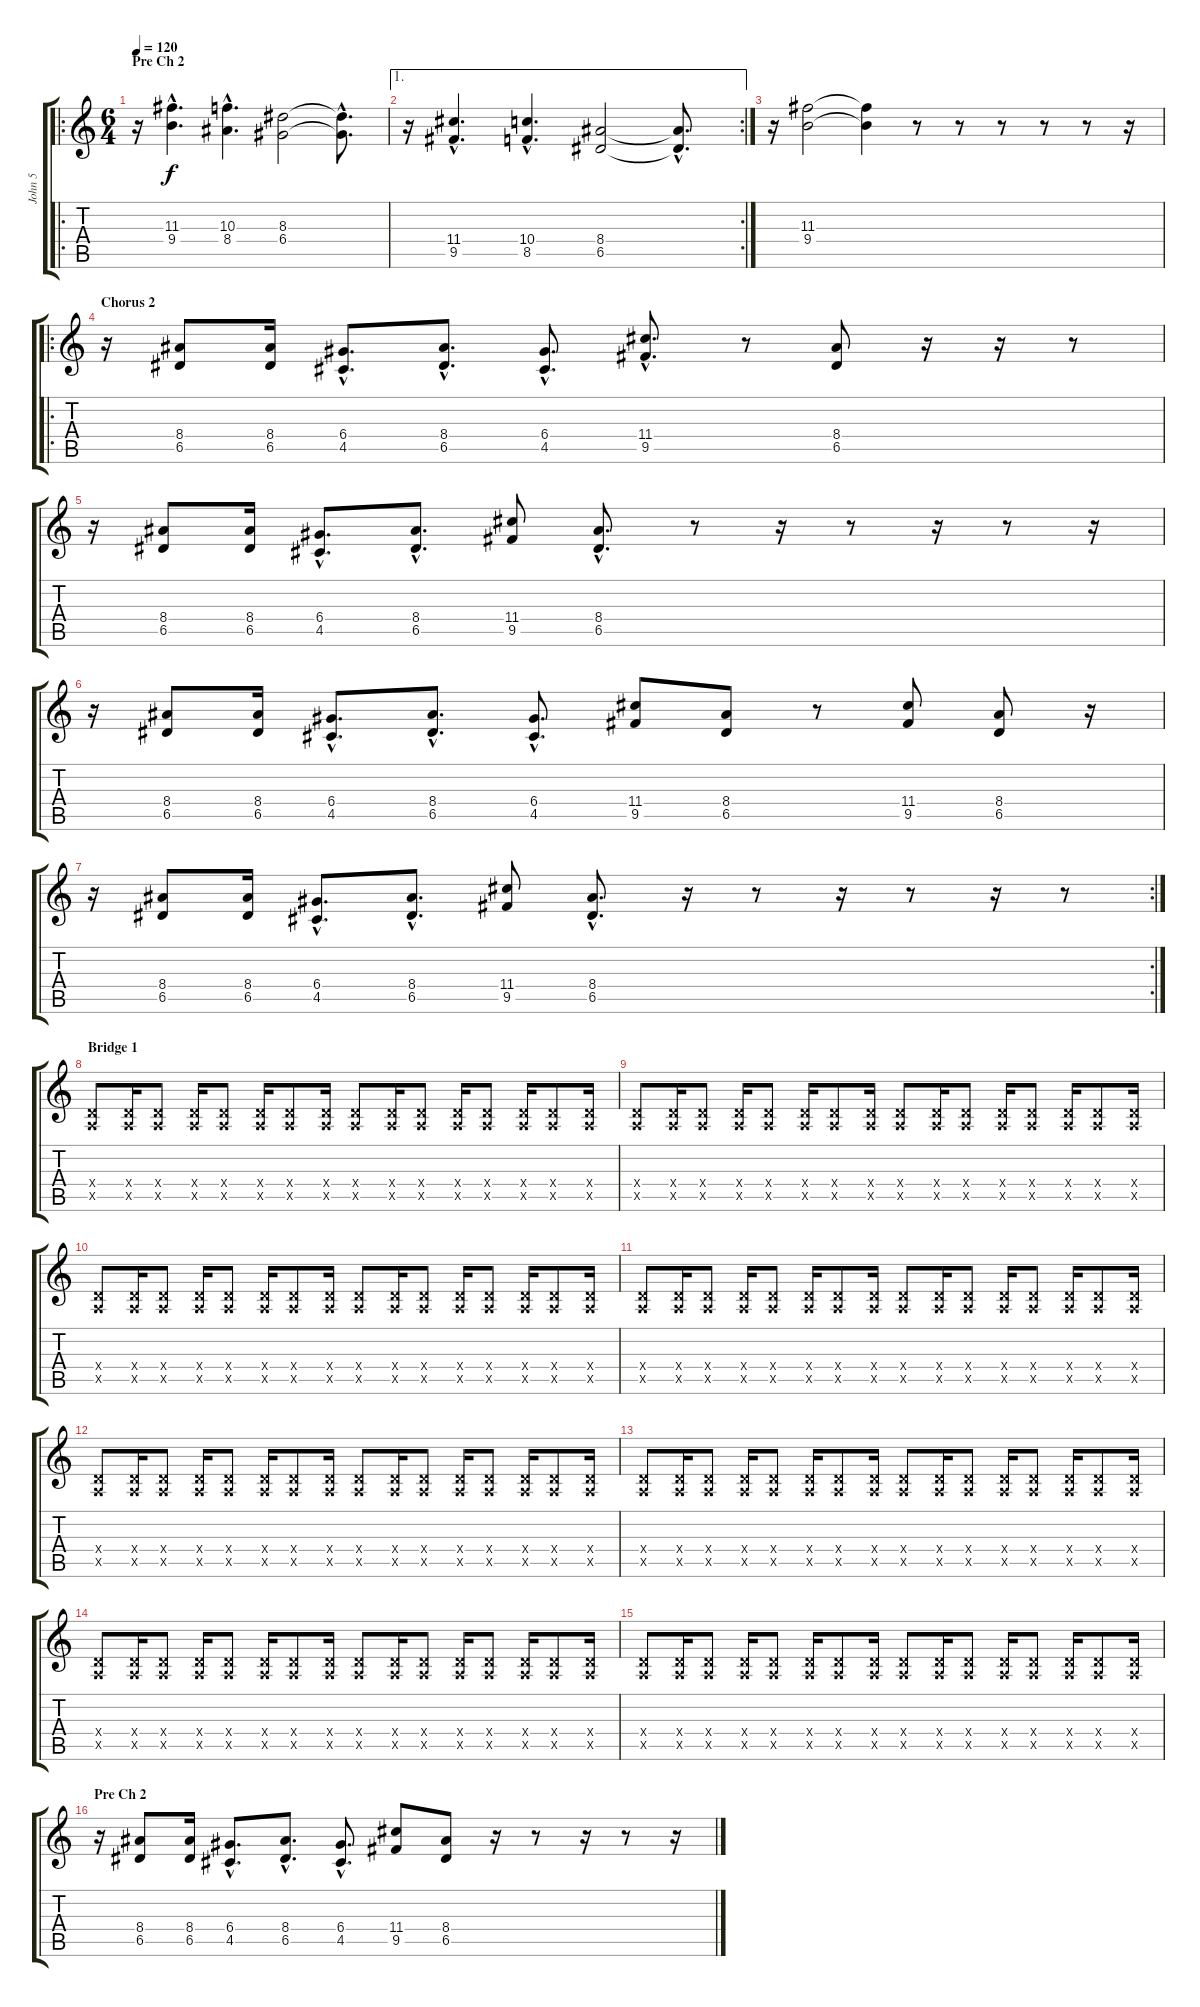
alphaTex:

\track ("John 5" "John 5") {instrument overdrivenguitar}
\staff {score tabs}
\tuning (E4 B3 G3 D3 A2 E2) {hide}
\ro
\ts (6 4)
\section ("" "Pre Ch 2")
\tempo 120
\clef g2
\ks c
r.16{dy f} (11.3{hac} 9.4{hac}).4{d} (10.3{hac} 8.4{hac}).4{d} (8.3 6.4).2 (8.3{hac t} 6.4{hac t}).8{d} |
\ae 1
\rc 2
r.16 (11.4{hac} 9.5{hac}).4{d} (10.4{hac} 8.5{hac}).4{d} (8.4 6.5).2 (8.4{hac t} 6.5{hac t}).8{d} |
r.16 (11.3 9.4).2 (11.3{t} 9.4{t}).4 r.8 r.8 r.8 r.8 r.8 r.16 |
\ro
\section ("" "Chorus 2")
r.16 (8.4 6.5).8 (8.4 6.5).16 (6.4{hac} 4.5{hac}).8{d} (8.4{hac} 6.5{hac}).8{d} (6.4{hac} 4.5{hac}).8{d} (11.4{hac} 9.5{hac}).8{d} r.8 (8.4 6.5).8 r.16 r.16 r.8 |
r.16 (8.4 6.5).8 (8.4 6.5).16 (6.4{hac} 4.5{hac}).8{d} (8.4{hac} 6.5{hac}).8{d} (11.4 9.5).8 (8.4{hac} 6.5{hac}).8{d} r.8 r.16 r.8 r.16 r.8 r.16 |
r.16 (8.4 6.5).8 (8.4 6.5).16 (6.4{hac} 4.5{hac}).8{d} (8.4{hac} 6.5{hac}).8{d} (6.4{hac} 4.5{hac}).8{d} (11.4 9.5).8 (8.4 6.5).8 r.8 (11.4 9.5).8 (8.4 6.5).8 r.16 |
\rc 2
r.16 (8.4 6.5).8 (8.4 6.5).16 (6.4{hac} 4.5{hac}).8{d} (8.4{hac} 6.5{hac}).8{d} (11.4 9.5).8 (8.4{hac} 6.5{hac}).8{d} r.16 r.8 r.16 r.8 r.16 r.8 |
\section ("" "Bridge 1")
(0.4{x} 0.5{x}).8 (0.4{x} 0.5{x}).16 (0.4{x} 0.5{x}).8 (0.4{x} 0.5{x}).16 (0.4{x} 0.5{x}).8 (0.4{x} 0.5{x}).16 (0.4{x} 0.5{x}).8 (0.4{x} 0.5{x}).16 (0.4{x} 0.5{x}).8 (0.4{x} 0.5{x}).16 (0.4{x} 0.5{x}).8 (0.4{x} 0.5{x}).16 (0.4{x} 0.5{x}).8 (0.4{x} 0.5{x}).16 (0.4{x} 0.5{x}).8 (0.4{x} 0.5{x}).16 |
(0.4{x} 0.5{x}).8 (0.4{x} 0.5{x}).16 (0.4{x} 0.5{x}).8 (0.4{x} 0.5{x}).16 (0.4{x} 0.5{x}).8 (0.4{x} 0.5{x}).16 (0.4{x} 0.5{x}).8 (0.4{x} 0.5{x}).16 (0.4{x} 0.5{x}).8 (0.4{x} 0.5{x}).16 (0.4{x} 0.5{x}).8 (0.4{x} 0.5{x}).16 (0.4{x} 0.5{x}).8 (0.4{x} 0.5{x}).16 (0.4{x} 0.5{x}).8 (0.4{x} 0.5{x}).16 |
(0.4{x} 0.5{x}).8 (0.4{x} 0.5{x}).16 (0.4{x} 0.5{x}).8 (0.4{x} 0.5{x}).16 (0.4{x} 0.5{x}).8 (0.4{x} 0.5{x}).16 (0.4{x} 0.5{x}).8 (0.4{x} 0.5{x}).16 (0.4{x} 0.5{x}).8 (0.4{x} 0.5{x}).16 (0.4{x} 0.5{x}).8 (0.4{x} 0.5{x}).16 (0.4{x} 0.5{x}).8 (0.4{x} 0.5{x}).16 (0.4{x} 0.5{x}).8 (0.4{x} 0.5{x}).16 |
(0.4{x} 0.5{x}).8 (0.4{x} 0.5{x}).16 (0.4{x} 0.5{x}).8 (0.4{x} 0.5{x}).16 (0.4{x} 0.5{x}).8 (0.4{x} 0.5{x}).16 (0.4{x} 0.5{x}).8 (0.4{x} 0.5{x}).16 (0.4{x} 0.5{x}).8 (0.4{x} 0.5{x}).16 (0.4{x} 0.5{x}).8 (0.4{x} 0.5{x}).16 (0.4{x} 0.5{x}).8 (0.4{x} 0.5{x}).16 (0.4{x} 0.5{x}).8 (0.4{x} 0.5{x}).16 |
(0.4{x} 0.5{x}).8 (0.4{x} 0.5{x}).16 (0.4{x} 0.5{x}).8 (0.4{x} 0.5{x}).16 (0.4{x} 0.5{x}).8 (0.4{x} 0.5{x}).16 (0.4{x} 0.5{x}).8 (0.4{x} 0.5{x}).16 (0.4{x} 0.5{x}).8 (0.4{x} 0.5{x}).16 (0.4{x} 0.5{x}).8 (0.4{x} 0.5{x}).16 (0.4{x} 0.5{x}).8 (0.4{x} 0.5{x}).16 (0.4{x} 0.5{x}).8 (0.4{x} 0.5{x}).16 |
(0.4{x} 0.5{x}).8 (0.4{x} 0.5{x}).16 (0.4{x} 0.5{x}).8 (0.4{x} 0.5{x}).16 (0.4{x} 0.5{x}).8 (0.4{x} 0.5{x}).16 (0.4{x} 0.5{x}).8 (0.4{x} 0.5{x}).16 (0.4{x} 0.5{x}).8 (0.4{x} 0.5{x}).16 (0.4{x} 0.5{x}).8 (0.4{x} 0.5{x}).16 (0.4{x} 0.5{x}).8 (0.4{x} 0.5{x}).16 (0.4{x} 0.5{x}).8 (0.4{x} 0.5{x}).16 |
(0.4{x} 0.5{x}).8 (0.4{x} 0.5{x}).16 (0.4{x} 0.5{x}).8 (0.4{x} 0.5{x}).16 (0.4{x} 0.5{x}).8 (0.4{x} 0.5{x}).16 (0.4{x} 0.5{x}).8 (0.4{x} 0.5{x}).16 (0.4{x} 0.5{x}).8 (0.4{x} 0.5{x}).16 (0.4{x} 0.5{x}).8 (0.4{x} 0.5{x}).16 (0.4{x} 0.5{x}).8 (0.4{x} 0.5{x}).16 (0.4{x} 0.5{x}).8 (0.4{x} 0.5{x}).16 |
(0.4{x} 0.5{x}).8 (0.4{x} 0.5{x}).16 (0.4{x} 0.5{x}).8 (0.4{x} 0.5{x}).16 (0.4{x} 0.5{x}).8 (0.4{x} 0.5{x}).16 (0.4{x} 0.5{x}).8 (0.4{x} 0.5{x}).16 (0.4{x} 0.5{x}).8 (0.4{x} 0.5{x}).16 (0.4{x} 0.5{x}).8 (0.4{x} 0.5{x}).16 (0.4{x} 0.5{x}).8 (0.4{x} 0.5{x}).16 (0.4{x} 0.5{x}).8 (0.4{x} 0.5{x}).16 |
\section ("" "Pre Ch 2")
r.16 (8.4 6.5).8 (8.4 6.5).16 (6.4{hac} 4.5{hac}).8{d} (8.4{hac} 6.5{hac}).8{d} (6.4{hac} 4.5{hac}).8{d} (11.4 9.5).8 (8.4 6.5).8 r.16 r.8 r.16 r.8 r.16
